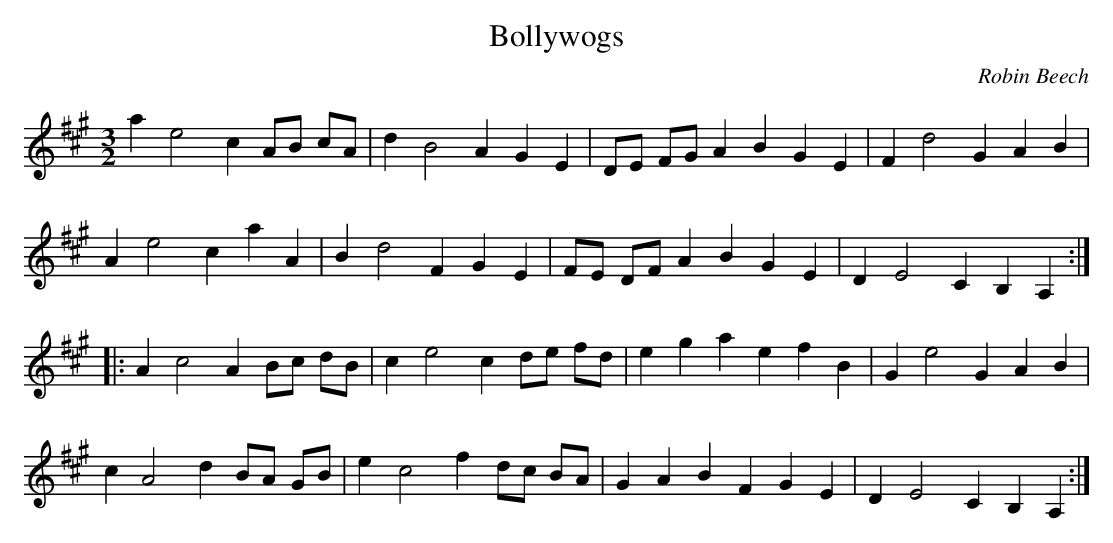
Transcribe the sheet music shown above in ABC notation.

X:1
T:Bollywogs
C:Robin Beech
M:3/2
L:1/4
K:A
ae2cA/B/ c/A/ | dB2AGE | D/E/ F/G/ABGE | Fd2 G AB |
Ae2c aA | Bd2FGE | F/E/ D/F/ ABGE |DE2 CB,A, ::
Ac2AB/c/ d/B/ | ce2cd/e/ f/d/ | egaefB | Ge2GAB |
cA2dB/A/ G/B/ | ec2fd/c/ B/A/ | GABFGE | DE2CB,A, :|
